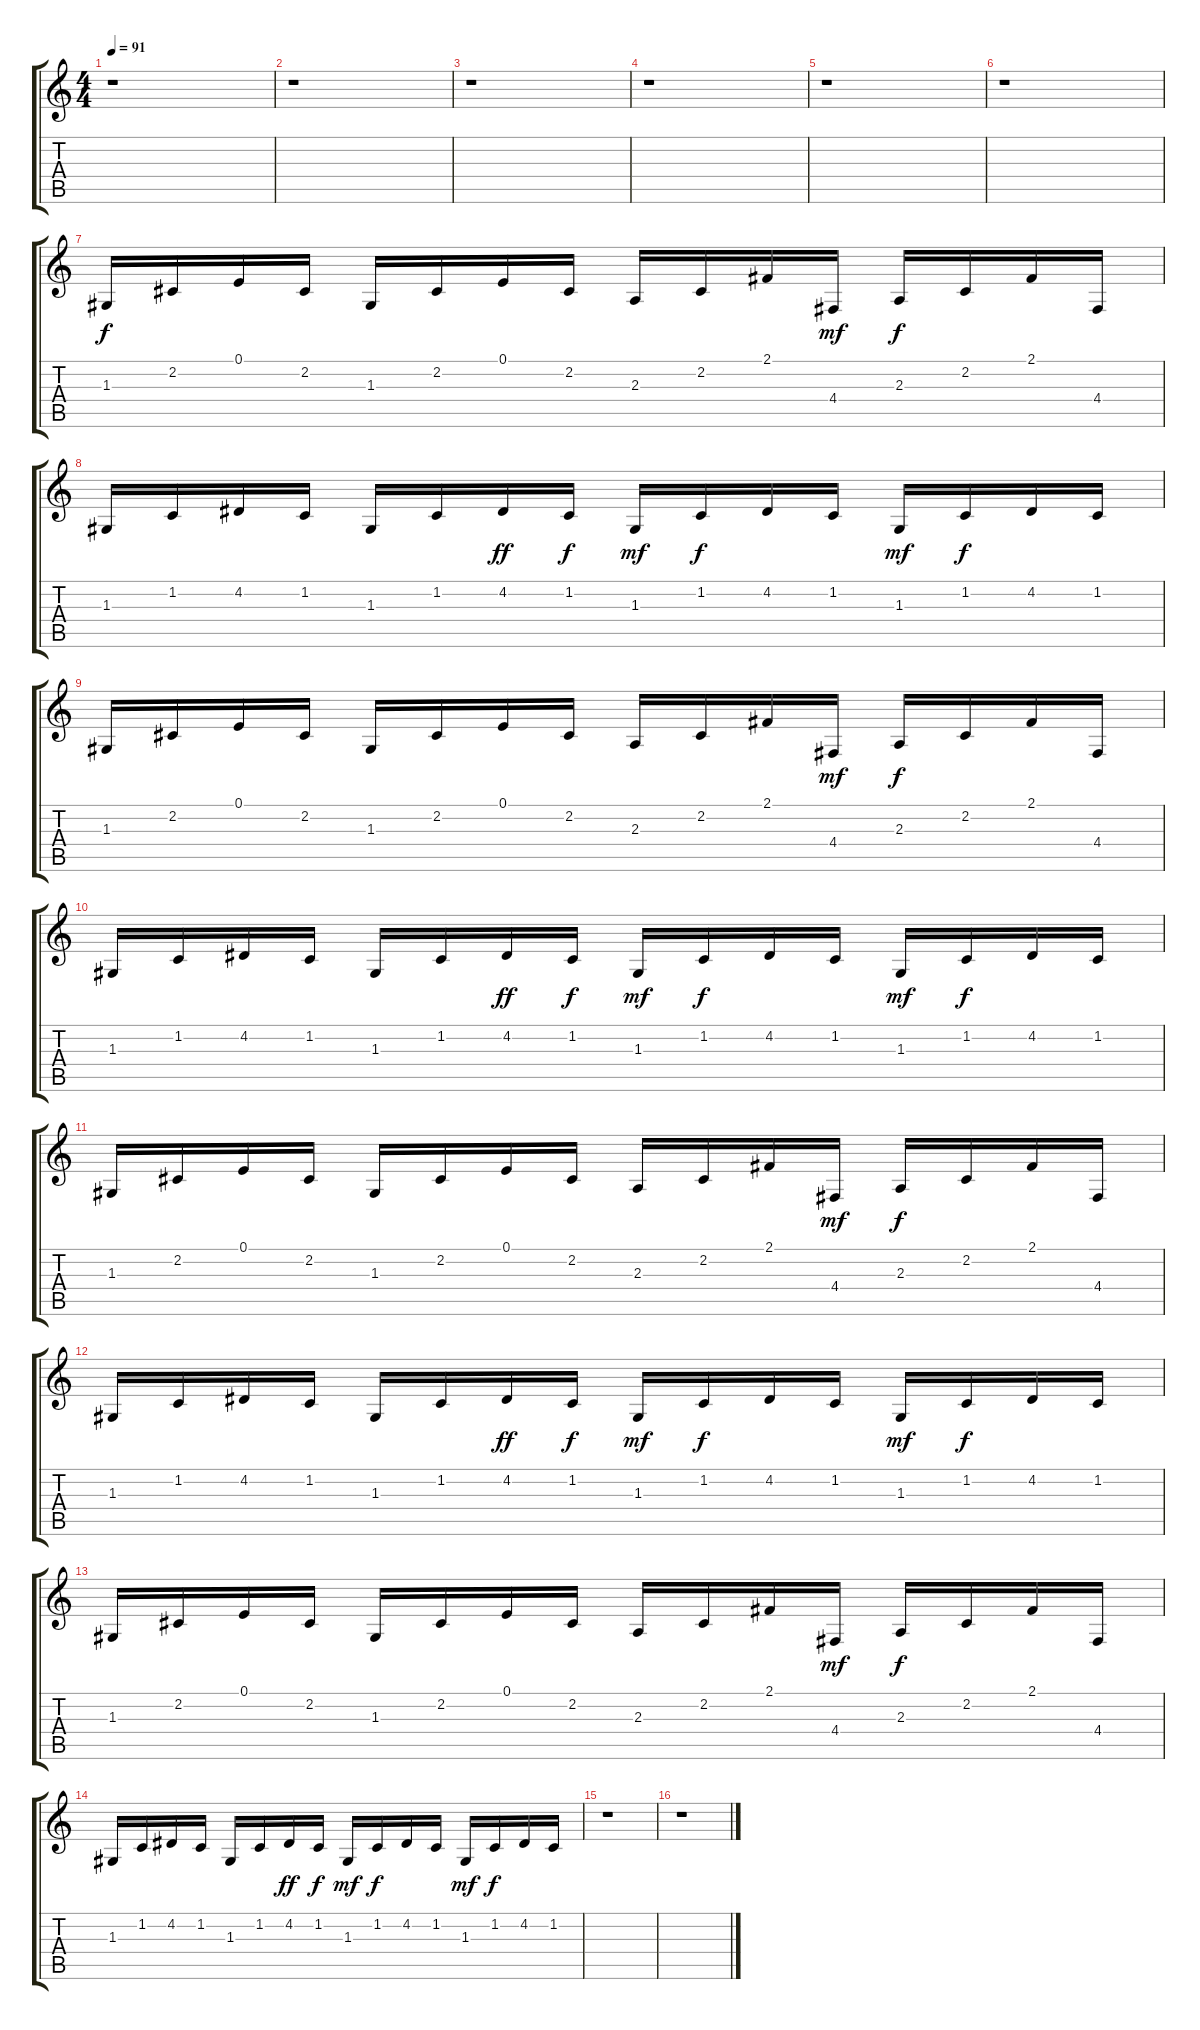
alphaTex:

\track "" {instrument lead2sawtooth}
\staff {score tabs}
\tuning (E4 B3 G3 D3 A2 E2) {hide}
\ts (4 4)
\tempo 91
\clef g2
\ks c
r.1{dy f instrument lead2sawtooth} |
r.1 |
r.1 |
r.1 |
r.1 |
r.1 |
1.3.16 2.2.16 0.1.16 2.2.16 1.3.16 2.2.16 0.1.16 2.2.16 2.3.16 2.2.16 2.1.16 4.4.16{dy mf} 2.3.16{dy f} 2.2.16 2.1.16 4.4.16 |
1.3.16 1.2.16 4.2.16 1.2.16 1.3.16 1.2.16 4.2.16{dy ff} 1.2.16{dy f} 1.3.16{dy mf} 1.2.16{dy f} 4.2.16 1.2.16 1.3.16{dy mf} 1.2.16{dy f} 4.2.16 1.2.16 |
1.3.16 2.2.16 0.1.16 2.2.16 1.3.16 2.2.16 0.1.16 2.2.16 2.3.16 2.2.16 2.1.16 4.4.16{dy mf} 2.3.16{dy f} 2.2.16 2.1.16 4.4.16 |
1.3.16 1.2.16 4.2.16 1.2.16 1.3.16 1.2.16 4.2.16{dy ff} 1.2.16{dy f} 1.3.16{dy mf} 1.2.16{dy f} 4.2.16 1.2.16 1.3.16{dy mf} 1.2.16{dy f} 4.2.16 1.2.16 |
1.3.16 2.2.16 0.1.16 2.2.16 1.3.16 2.2.16 0.1.16 2.2.16 2.3.16 2.2.16 2.1.16 4.4.16{dy mf} 2.3.16{dy f} 2.2.16 2.1.16 4.4.16 |
1.3.16 1.2.16 4.2.16 1.2.16 1.3.16 1.2.16 4.2.16{dy ff} 1.2.16{dy f} 1.3.16{dy mf} 1.2.16{dy f} 4.2.16 1.2.16 1.3.16{dy mf} 1.2.16{dy f} 4.2.16 1.2.16 |
1.3.16 2.2.16 0.1.16 2.2.16 1.3.16 2.2.16 0.1.16 2.2.16 2.3.16 2.2.16 2.1.16 4.4.16{dy mf} 2.3.16{dy f} 2.2.16 2.1.16 4.4.16 |
1.3.16 1.2.16 4.2.16 1.2.16 1.3.16 1.2.16 4.2.16{dy ff} 1.2.16{dy f} 1.3.16{dy mf} 1.2.16{dy f} 4.2.16 1.2.16 1.3.16{dy mf} 1.2.16{dy f} 4.2.16 1.2.16 |
r.1 |
r.1
